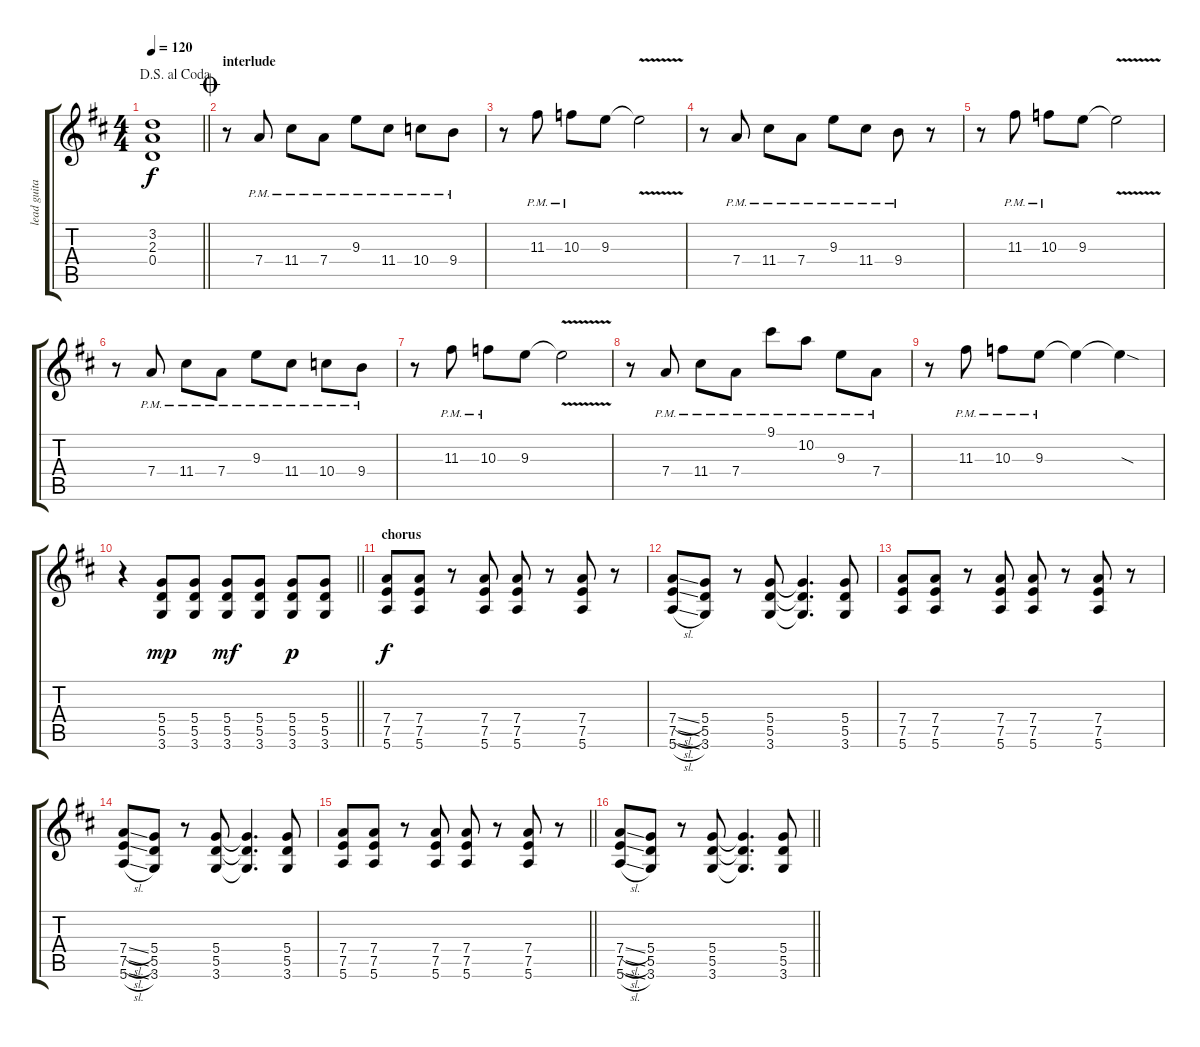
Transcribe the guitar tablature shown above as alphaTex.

\track ("lead guitar" "lead guita") {instrument distortionguitar}
\staff {score tabs}
\tuning (E4 B3 G3 D3 A2 E2) {hide}
\ts (4 4)
\jump dalsegnoalcoda
\tempo 120
\clef g2
\barLineRight lightlight
\ks d
(3.2{t} 2.3{t} 0.4{t}).1{dy f} |
\section ("" "interlude")
\jump coda
r.8 7.4{pm}.8 11.4{pm}.8 7.4{pm}.8 9.3{pm}.8 11.4{pm}.8 10.4{pm}.8 9.4{pm}.8 |
r.8 11.3{pm}.8 10.3{pm}.8 9.3.8 9.3{v t}.2 |
r.8 7.4{pm}.8 11.4{pm}.8 7.4{pm}.8 9.3{pm}.8 11.4{pm}.8 9.4{pm}.8 r.8 |
r.8 11.3{pm}.8 10.3{pm}.8 9.3.8 9.3{v t}.2 |
r.8 7.4{pm}.8 11.4{pm}.8 7.4{pm}.8 9.3{pm}.8 11.4{pm}.8 10.4{pm}.8 9.4{pm}.8 |
r.8 11.3{pm}.8 10.3{pm}.8 9.3.8 9.3{v t}.2 |
r.8 7.4{pm}.8 11.4{pm}.8 7.4{pm}.8 9.1{pm}.8 10.2{pm}.8 9.3{pm}.8 7.4{pm}.8 |
r.8 11.3{pm}.8 10.3{pm}.8 9.3{pm}.8 9.3{t}.4 9.3{sod t}.4 |
\barLineRight lightlight
r.4 (5.4 5.5 3.6).8{dy mp} (5.4 5.5 3.6).8 (5.4 5.5 3.6).8{dy mf} (5.4 5.5 3.6).8 (5.4 5.5 3.6).8{dy p} (5.4 5.5 3.6).8 |
\section ("" "chorus")
(7.4 7.5 5.6).8{dy f} (7.4 7.5 5.6).8 r.8 (7.4 7.5 5.6).8 (7.4 7.5 5.6).8 r.8 (7.4 7.5 5.6).8 r.8 |
(7.4{sl} 7.5{sl} 5.6{sl}).8 (5.4 5.5 3.6).8 r.8 (5.4 5.5 3.6).8 (5.4{t} 5.5{t} 3.6{t}).4{d} (5.4 5.5 3.6).8 |
(7.4 7.5 5.6).8 (7.4 7.5 5.6).8 r.8 (7.4 7.5 5.6).8 (7.4 7.5 5.6).8 r.8 (7.4 7.5 5.6).8 r.8 |
(7.4{sl} 7.5{sl} 5.6{sl}).8 (5.4 5.5 3.6).8 r.8 (5.4 5.5 3.6).8 (5.4{t} 5.5{t} 3.6{t}).4{d} (5.4 5.5 3.6).8 |
\barLineRight lightlight
(7.4 7.5 5.6).8 (7.4 7.5 5.6).8 r.8 (7.4 7.5 5.6).8 (7.4 7.5 5.6).8 r.8 (7.4 7.5 5.6).8 r.8 |
\barLineRight lightlight
(7.4{sl} 7.5{sl} 5.6{sl}).8 (5.4 5.5 3.6).8 r.8 (5.4 5.5 3.6).8 (5.4{t} 5.5{t} 3.6{t}).4{d} (5.4 5.5 3.6).8
